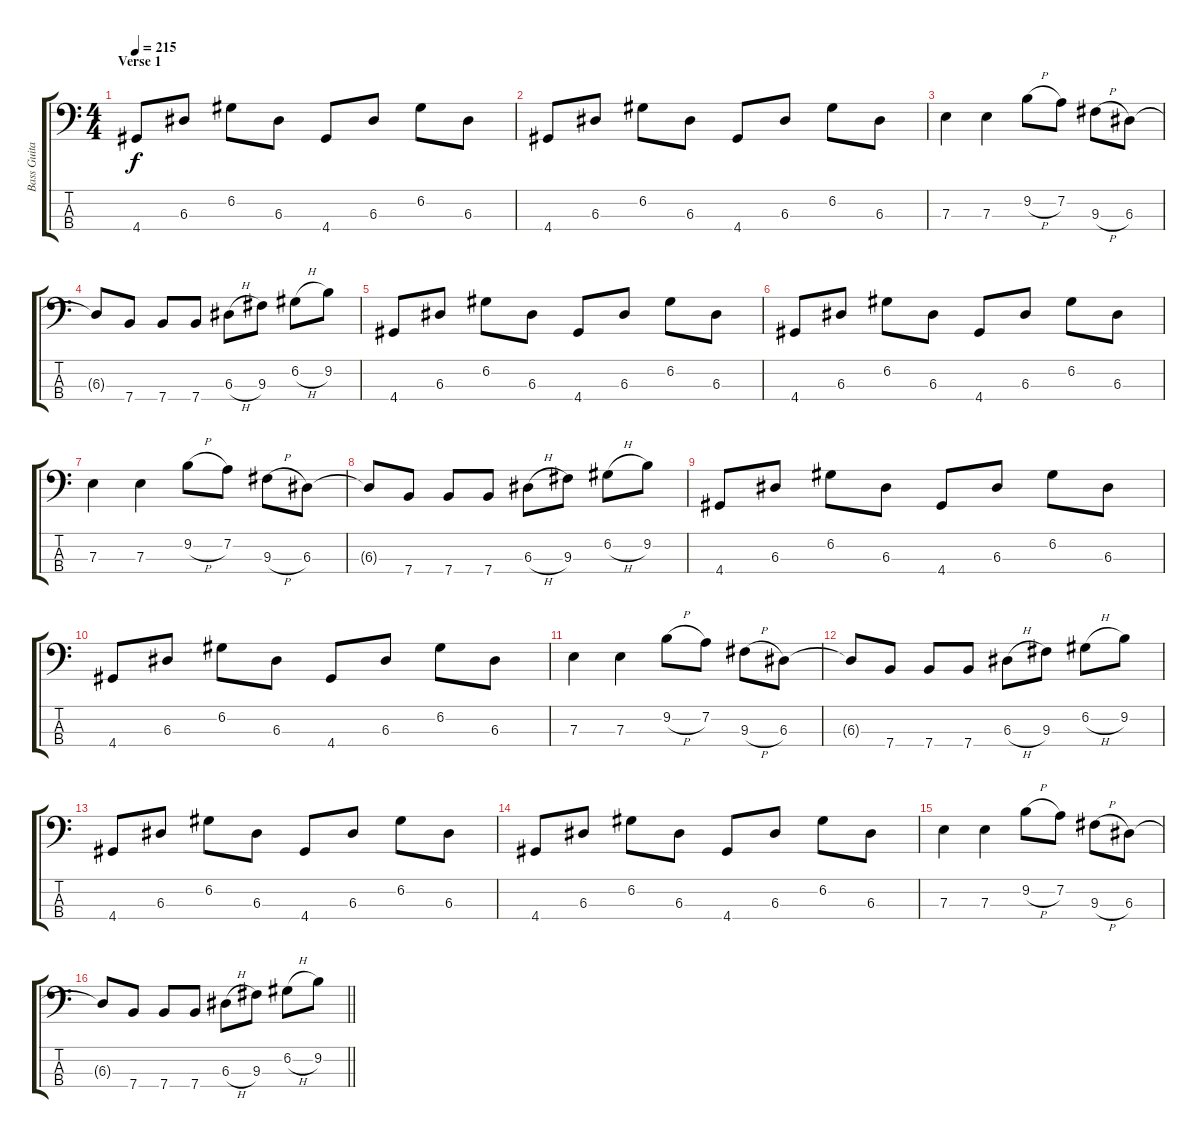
\track ("Bass Guitar (Chris #2)" "Bass Guita") {instrument electricbasspick}
\staff {score tabs}
\tuning (G2 D2 A1 E1) {hide}
\ts (4 4)
\section ("" "Verse 1")
\tempo 215
\clef f4
\ks c
4.4.8{dy f} 6.3.8 6.2.8 6.3.8 4.4.8 6.3.8 6.2.8 6.3.8 |
4.4.8 6.3.8 6.2.8 6.3.8 4.4.8 6.3.8 6.2.8 6.3.8 |
7.3.4 7.3.4 9.2{h}.8 7.2.8 9.3{h}.8 6.3.8 |
6.3{t}.8 7.4.8 7.4.8 7.4.8 6.3{h}.8 9.3.8 6.2{h}.8 9.2.8 |
4.4.8 6.3.8 6.2.8 6.3.8 4.4.8 6.3.8 6.2.8 6.3.8 |
4.4.8 6.3.8 6.2.8 6.3.8 4.4.8 6.3.8 6.2.8 6.3.8 |
7.3.4 7.3.4 9.2{h}.8 7.2.8 9.3{h}.8 6.3.8 |
6.3{t}.8 7.4.8 7.4.8 7.4.8 6.3{h}.8 9.3.8 6.2{h}.8 9.2.8 |
4.4.8 6.3.8 6.2.8 6.3.8 4.4.8 6.3.8 6.2.8 6.3.8 |
4.4.8 6.3.8 6.2.8 6.3.8 4.4.8 6.3.8 6.2.8 6.3.8 |
7.3.4 7.3.4 9.2{h}.8 7.2.8 9.3{h}.8 6.3.8 |
6.3{t}.8 7.4.8 7.4.8 7.4.8 6.3{h}.8 9.3.8 6.2{h}.8 9.2.8 |
4.4.8 6.3.8 6.2.8 6.3.8 4.4.8 6.3.8 6.2.8 6.3.8 |
4.4.8 6.3.8 6.2.8 6.3.8 4.4.8 6.3.8 6.2.8 6.3.8 |
7.3.4 7.3.4 9.2{h}.8 7.2.8 9.3{h}.8 6.3.8 |
\barLineRight lightlight
6.3{t}.8 7.4.8 7.4.8 7.4.8 6.3{h}.8 9.3.8 6.2{h}.8 9.2.8
